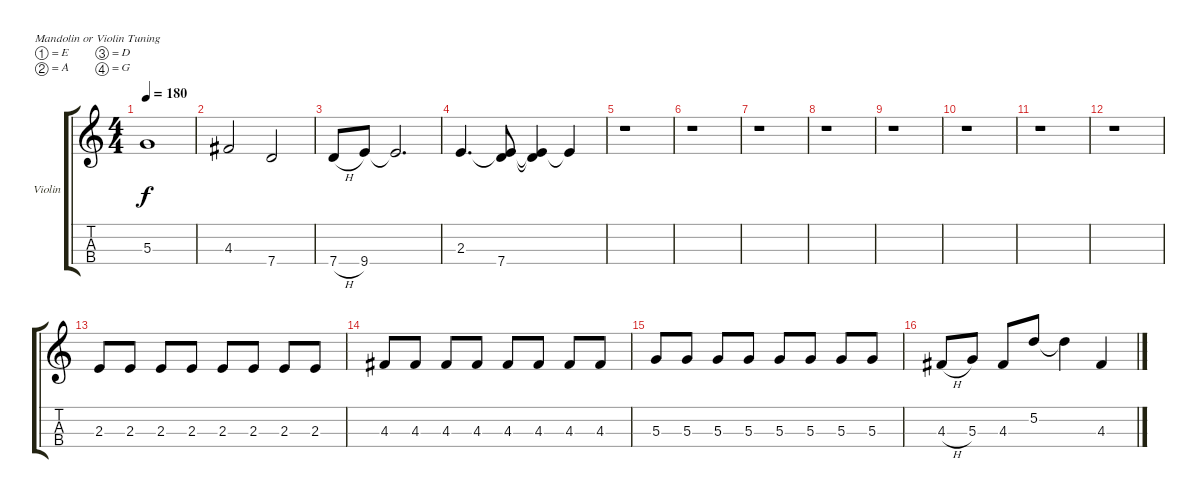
\defaultSystemsLayout 4
\bracketExtendMode groupsimilarinstruments
\firstSystemTrackNameOrientation horizontal
\otherSystemsTrackNameOrientation horizontal
\track ("Скрипка" "Violin") {instrument violin}
\staff {score tabs}
\tuning (E5 A4 D4 G3)
\ts (4 4)
\tempo 180
\clef g2
\scale
0.333333
\ks c
5.3.1{dy f} |
\scale
0.333333 4.3.2 7.4.2 |
\scale
0.333333 7.4{h}.8 9.4.8 9.4{t}.2{d} |
\scale
0.333333 2.3.4{d} (7.4 2.3{t}).8 (2.3{t} 7.4{t}).4 2.3{t}.4 |
\scale
0.333333 r.1 |
\scale
0.333333 r.1 |
\scale
0.333333 r.1 |
\scale
0.333333 r.1 |
\scale
0.333333 r.1 |
\scale
0.333333 r.1 |
\scale
0.333333 r.1 |
\scale
0.333333 r.1 |
\scale
0.333333 2.3.8 2.3.8 2.3.8 2.3.8 2.3.8 2.3.8 2.3.8 2.3.8 |
\scale
0.333333 4.3.8 4.3.8 4.3.8 4.3.8 4.3.8 4.3.8 4.3.8 4.3.8 |
\scale
0.333333 5.3.8 5.3.8 5.3.8 5.3.8 5.3.8 5.3.8 5.3.8 5.3.8 |
\scale
0.333333 4.3{h}.8 5.3.8 4.3.8 5.2.8 5.2{t}.4 4.3.4
